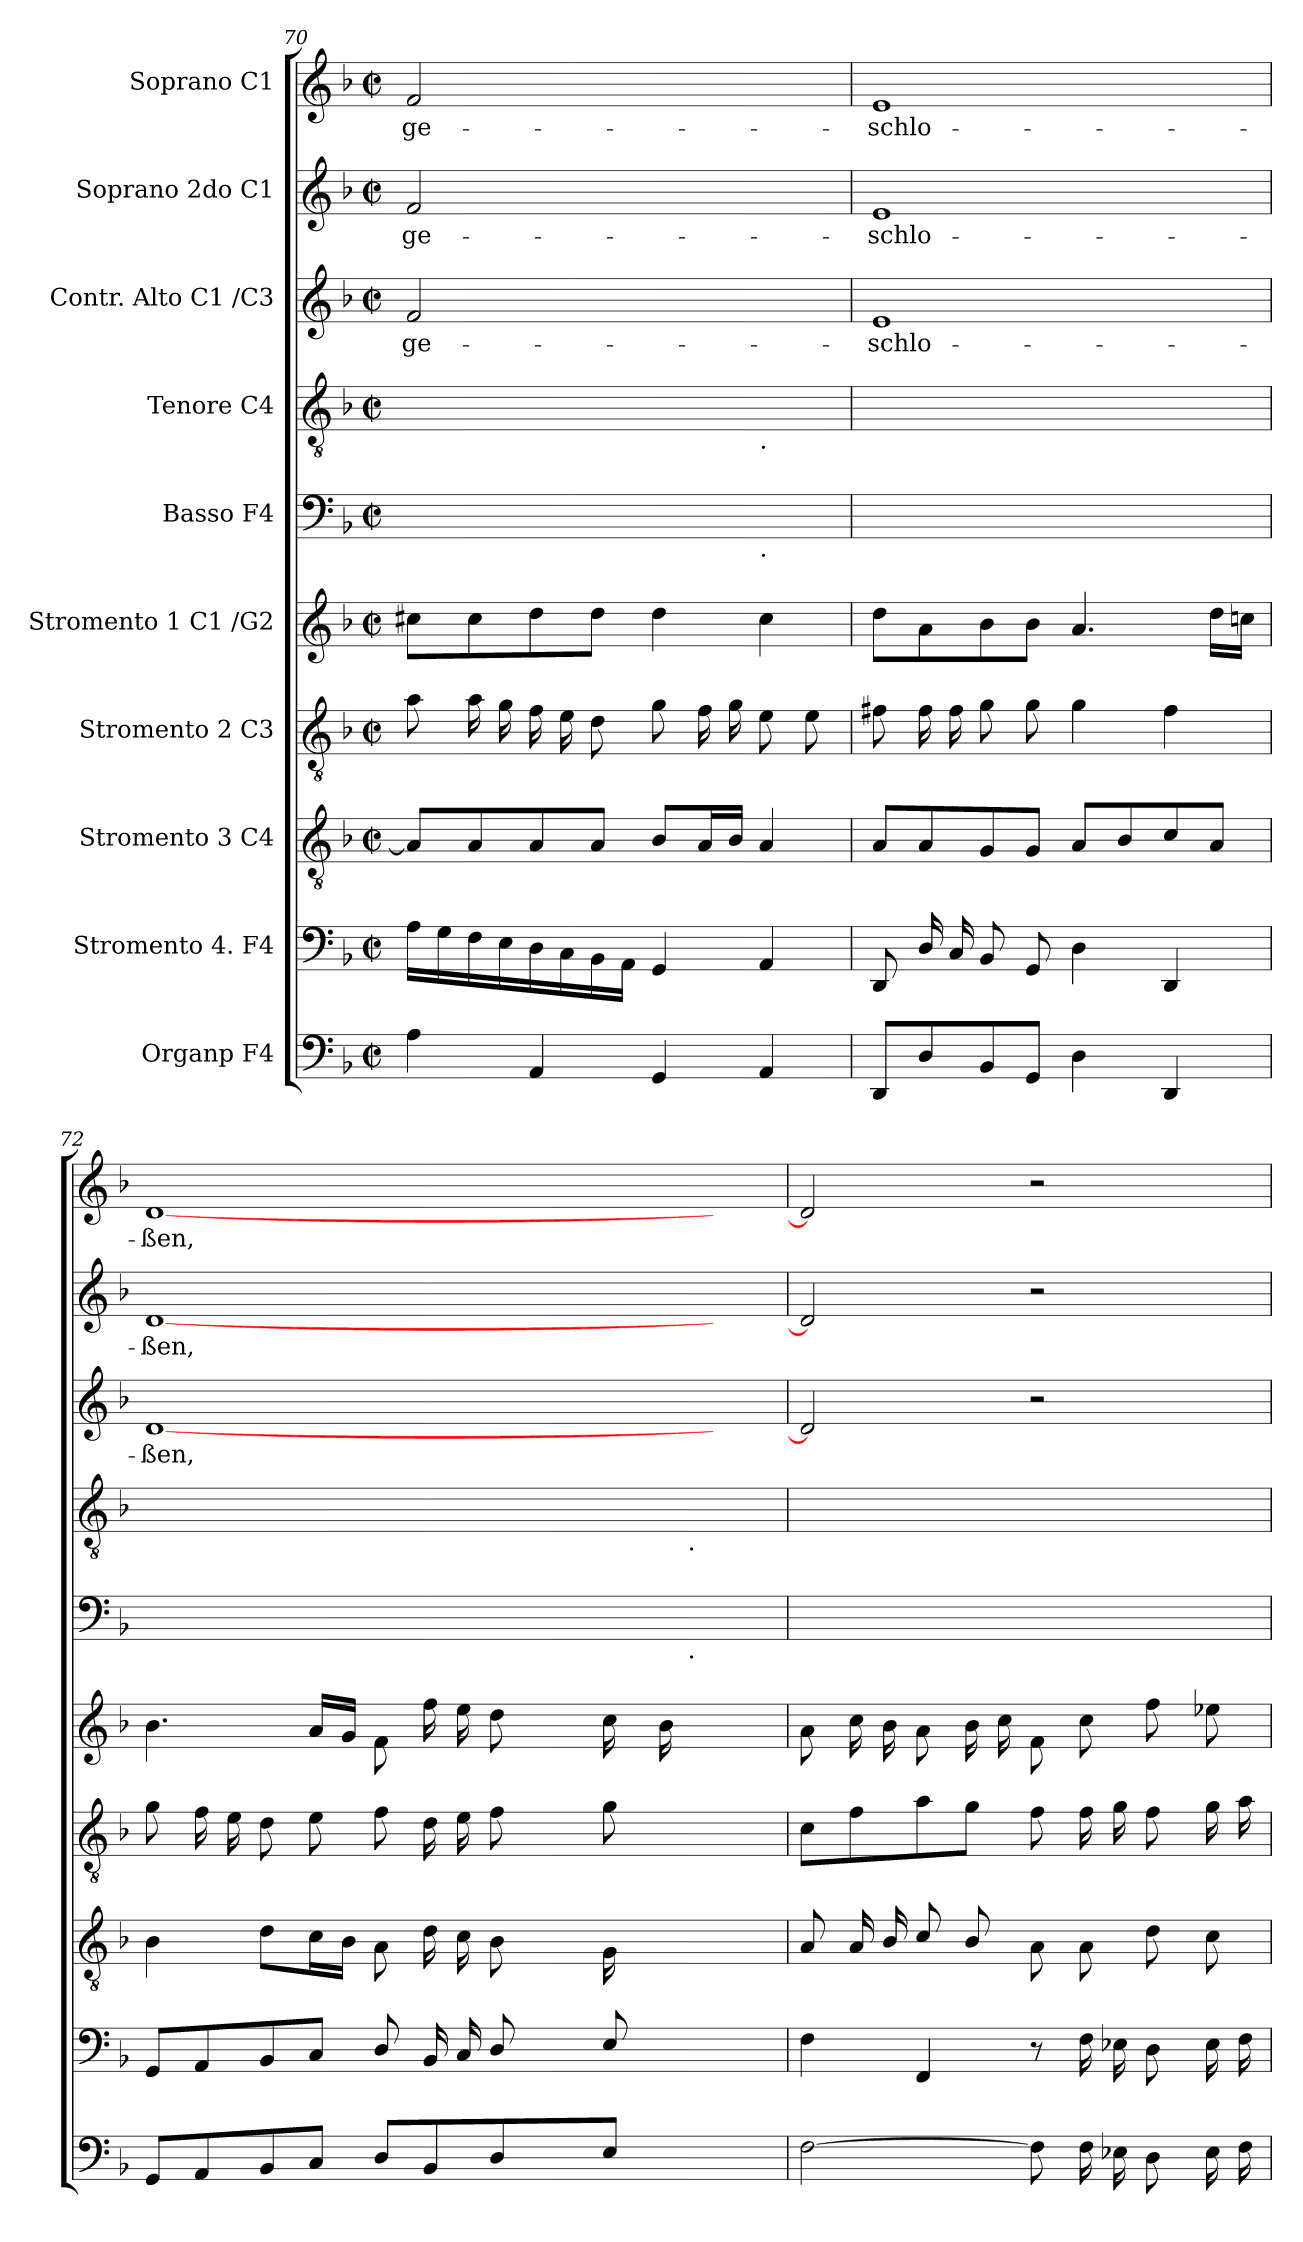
**kern	**kern	**kern	**kern	**kern	**kern	**kern	**kern	**text	**kern	**text	**kern	**text
*part10	*part9	*part8	*part7	*part6	*part5	*part4	*part3	*part3	*part2	*part2	*part1	*part1
*staff10	*staff9	*staff8	*staff7	*staff6	*staff5	*staff4	*staff3	*staff3	*staff2	*staff2	*staff1	*staff1
*I"Organp  F4	*I"Stromento 4.  F4	*I"Stromento 3  C4	*I"Stromento 2  C3	*I"Stromento 1  C1 /G2	*I"Basso  F4	*I"Tenore  C4	*I"Contr. Alto  C1 /C3	*	*I"Soprano 2do  C1	*	*I"Soprano  C1	*
!!LO:LB:g=z
*clefF4	*clefF4	*clefGv2	*clefGv2	*clefG2	*clefF4	*clefGv2	*clefG2	*	*clefG2	*	*clefG2	*
*k[b-]	*k[b-]	*k[b-]	*k[b-]	*k[b-]	*k[b-]	*k[b-]	*k[b-]	*	*k[b-]	*	*k[b-]	*
*F:	*F:	*F:	*F:	*F:	*F:	*F:	*F:	*	*F:	*	*F:	*
*M2/2	*M2/2	*M2/2	*M2/2	*M2/2	*M2/2	*M2/2	*M2/2	*	*M2/2	*	*M2/2	*
*met(c|)	*met(c|)	*met(c|)	*met(c|)	*met(c|)	*met(c|)	*met(c|)	*met(c|)	*	*met(c|)	*	*met(c|)	*
=70	=70	=70	=70	=70	=70	=70	=70	=70	=70	=70	=70	=70
!	!	!	!	!	!	!	!	!LO:LY:b	!	!LO:LY:b	!	!LO:LY:b
4A\	16A\LL	8A/L]	8a\L	8cc#X\L	4ryy	4ryy	2f/	-ge-	2f/	-ge-	2f/	-ge-
.	16G\	.	.	.	.	.	.	.	.	.	.	.
.	16F\	8A/	16a\L	8cc#\	.	.	.	.	.	.	.	.
.	16E\	.	16g\	.	.	.	.	.	.	.	.	.
4AA/	16D\	8A/	16f\	8dd\	4ryy	4ryy	.	.	.	.	.	.
.	16C\	.	16e\	.	.	.	.	.	.	.	.	.
.	16BB-\	8A/J	8d\J	8dd\J	.	.	.	.	.	.	.	.
.	16AA\JJ	.	.	.	.	.	.	.	.	.	.	.
4GG/	4GG/	8B-/L	8g\L	4dd\	4ryy	4ryy	2ryy	.	2ryy	.	2ryy	.
.	.	16A/L	16f\L	.	.	.	.	.	.	.	.	.
.	.	16B-/JJ	16g\	.	.	.	.	.	.	.	.	.
!	!	!	!	!	!	!LO:TX:b:t=.	!	!	!	!	!	!
!	!	!	!	!	!LO:TX:b:t=.	!	!	!	!	!	!	!
4AA/	4AA/	4A/	8e\	4cc#\	4ryy	4ryy	.	.	.	.	.	.
.	.	.	8e\J	.	.	.	.	.	.	.	.	.
!!LO:LB:g=z
=71	=71	=71	=71	=71	=71	=71	=71	=71	=71	=71	=71	=71
!	!	!	!	!	!	!	!	!LO:LY:b	!	!LO:LY:b	!	!LO:LY:b
8DD/L	8DD/L	8A/L	8f#X\L	8dd\L	4ryy	4ryy	1e	-schlo-	1e	-schlo-	1e	-schlo-
8D/	16D/L	8A/	16f#\L	8a\	.	.	.	.	.	.	.	.
.	16C/	.	16f#\	.	.	.	.	.	.	.	.	.
8BB-/	8BB-/	8G/	8g\	8b-\	4ryy	4ryy	.	.	.	.	.	.
8GG/J	8GG/J	8G/J	8g\J	8b-\J	.	.	.	.	.	.	.	.
4D\	4D\	8A/L	4g\	4.a/	4ryy	4ryy	.	.	.	.	.	.
.	.	8B-/	.	.	.	.	.	.	.	.	.	.
4DD/	4DD/	8c/	4f#\	.	4ryy	4ryy	.	.	.	.	.	.
.	.	8A/J	.	16dd\LL	.	.	.	.	.	.	.	.
.	.	.	.	16ccn\JJ	.	.	.	.	.	.	.	.
=72	=72	=72	=72	=72	=72	=72	=72	=72	=72	=72	=72	=72
!	!	!	!	!	!	!	!	!LO:LY:b	!	!LO:LY:b	!	!LO:LY:b
8GG/L	8GG/L	4B-\	8g\L	4.b-\	4ryy	4ryy	[1d	-ßen,	[1d	-ßen,	[1d	-ßen,
8AA/	8AA/	.	16f\L	.	.	.	.	.	.	.	.	.
.	.	.	16e\	.	.	.	.	.	.	.	.	.
8BB-/	8BB-/	8d\L	8d\	.	4ryy	4ryy	.	.	.	.	.	.
8C/J	8C/J	16c\L	8e\J	16a/LL	.	.	.	.	.	.	.	.
.	.	16B-\JJ	.	16g/JJ	.	.	.	.	.	.	.	.
8D/L	8D/L	8A\L	8f\L	8f\L	4ryy	4ryy	.	.	.	.	.	.
8BB-/	16BB-/L	16d\L	16d\L	16ff\L	.	.	.	.	.	.	.	.
.	16C/	16c\	16e\	16ee\	.	.	.	.	.	.	.	.
8D/	8D/	8B-\	8f\	8dd\	64ryy	64ryy	.	.	.	.	.	.
.	.	.	.	.	64ryy	64ryy	.	.	.	.	.	.
.	.	.	.	.	64ryy	64ryy	.	.	.	.	.	.
.	.	.	.	.	64ryy	64ryy	.	.	.	.	.	.
.	.	.	.	.	64ryy	64ryy	.	.	.	.	.	.
.	.	.	.	.	64ryy	64ryy	.	.	.	.	.	.
.	.	.	.	.	64ryy	64ryy	.	.	.	.	.	.
.	.	.	.	.	64ryy	64ryy	.	.	.	.	.	.
8E/J	8E/J	16G\J	8g\J	16cc\L	64ryy	64ryy	.	.	.	.	.	.
.	.	.	.	.	64ryy	64ryy	.	.	.	.	.	.
.	.	.	.	.	64ryy	64ryy	.	.	.	.	.	.
.	.	.	.	.	64ryy	64ryy	.	.	.	.	.	.
.	.	16ryy	.	16b-\JJ	64ryy	64ryy	.	.	.	.	.	.
.	.	.	.	.	64ryy	64ryy	.	.	.	.	.	.
!	!	!	!	!	!	!LO:TX:b:t=.	!	!	!	!	!	!
!	!	!	!	!	!LO:TX:b:t=.	!	!	!	!	!	!	!
.	.	.	.	.	64ryy	64ryy	.	.	.	.	.	.
.	.	.	.	.	4ryy	4ryy	.	.	.	.	.	.
8...ryy	8...ryy	8...ryy	8...ryy	8...ryy	.	.	8...ryy	.	8...ryy	.	8...ryy	.
=73	=73	=73	=73	=73	=73	=73	=73	=73	=73	=73	=73	=73
[2F\	4F\	8A/L	8c\L	8a\L	4ryy	4ryy	2d/]	.	2d/]	.	2d/]	.
.	.	16A/L	8f\	16cc\L	.	.	.	.	.	.	.	.
.	.	16B-/	.	16b-\	.	.	.	.	.	.	.	.
.	4FF/	8c/	8a\	8a\	4ryy	4ryy	.	.	.	.	.	.
.	.	8B-/J	8g\J	16b-\L	.	.	.	.	.	.	.	.
.	.	.	.	16cc\JJ	.	.	.	.	.	.	.	.
8F\L]	8r	8A\L	8f\L	8f\L	4ryy	4ryy	2r	.	2r	.	2r	.
16F\L	16F\LL	8A\	16f\L	8cc\	.	.	.	.	.	.	.	.
16E-X\	16E-X\	.	16g\	.	.	.	.	.	.	.	.	.
8D\	8D\	8d\	8f\	8ff\	64ryy	64ryy	.	.	.	.	.	.
.	.	.	.	.	8...ryy	8...ryy	.	.	.	.	.	.
16E-\L	16E-\L	8c\J	16g\L	8ee-X\J	.	.	.	.	.	.	.	.
16F\JJ	16F\JJ	.	16a\JJ	.	.	.	.	.	.	.	.	.
=	=	=	=	=	=	=	=	=	=	=	=	=
*-	*-	*-	*-	*-	*-	*-	*-	*-	*-	*-	*-	*-
